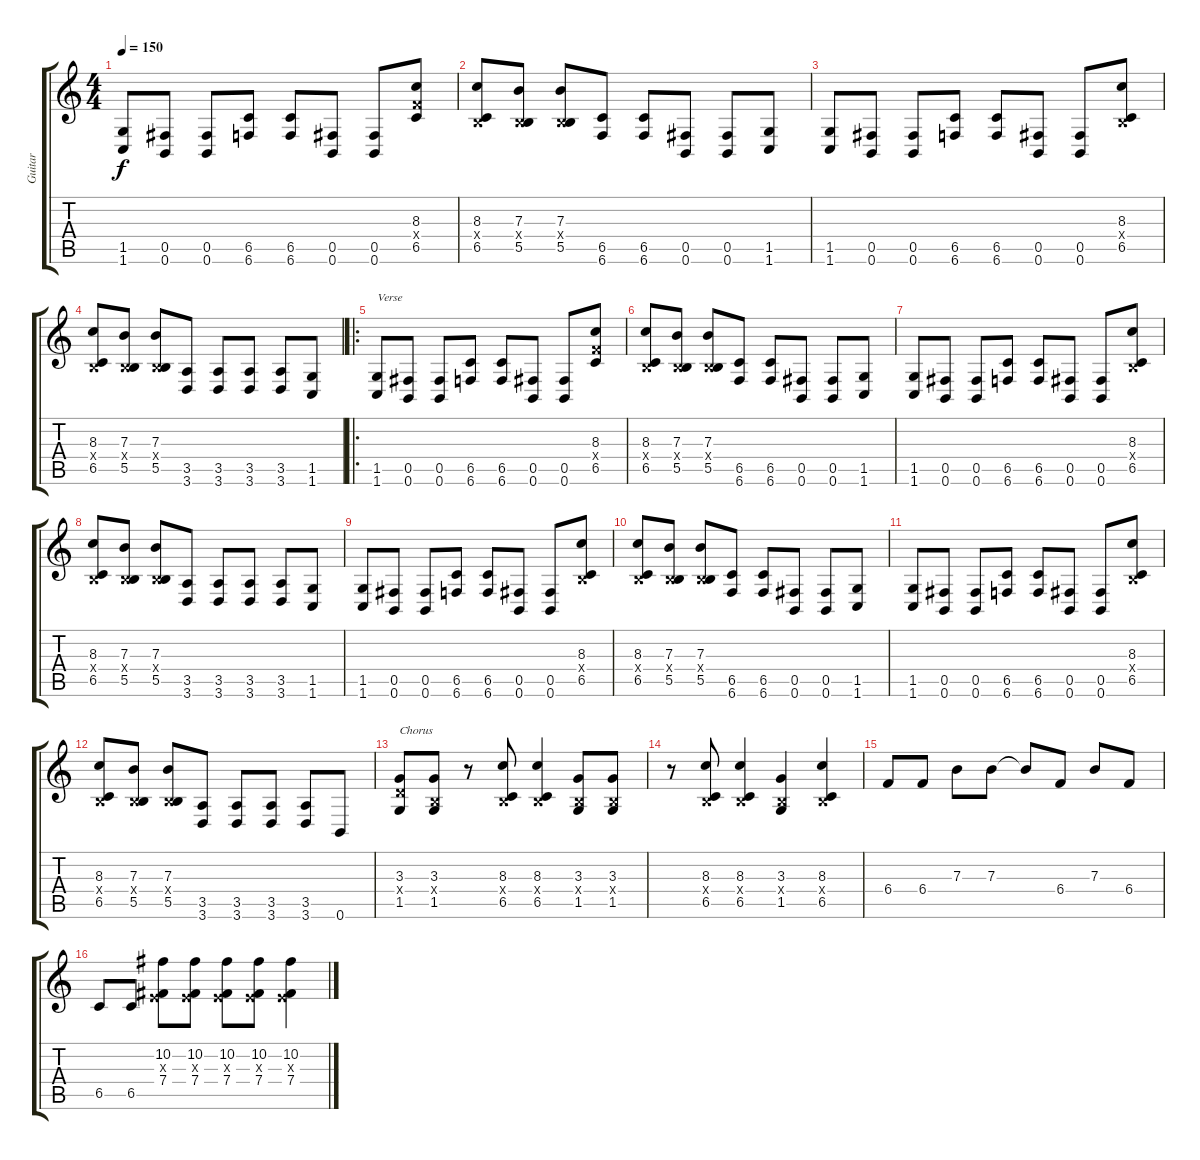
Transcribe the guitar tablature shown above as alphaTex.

\track ("Guitar" "Guitar") {instrument distortionguitar}
\staff {score tabs}
\tuning (Db4 Ab3 E3 B2 Gb2 B1) {hide}
\ts (4 4)
\tempo 150
\clef g2
\ks c
(1.5 1.6).8{dy f} (0.5 0.6).8 (0.5 0.6).8 (6.5 6.6).8 (6.5 6.6).8 (0.5 0.6).8 (0.5 0.6).8 (8.3 6.4{x} 6.5).8 |
(8.3 0.4{x} 6.5).8 (7.3 0.4{x} 5.5).8 (7.3 0.4{x} 5.5).8 (6.5 6.6).8 (6.5 6.6).8 (0.5 0.6).8 (0.5 0.6).8 (1.5 1.6).8 |
(1.5 1.6).8 (0.5 0.6).8 (0.5 0.6).8 (6.5 6.6).8 (6.5 6.6).8 (0.5 0.6).8 (0.5 0.6).8 (8.3 0.4{x} 6.5).8 |
(8.3 0.4{x} 6.5).8 (7.3 0.4{x} 5.5).8 (7.3 0.4{x} 5.5).8 (3.5 3.6).8 (3.5 3.6).8 (3.5 3.6).8 (3.5 3.6).8 (1.5 1.6).8 |
\ro
(1.5 1.6).8{txt "Verse"} (0.5 0.6).8 (0.5 0.6).8 (6.5 6.6).8 (6.5 6.6).8 (0.5 0.6).8 (0.5 0.6).8 (8.3 6.4{x} 6.5).8 |
(8.3 0.4{x} 6.5).8 (7.3 0.4{x} 5.5).8 (7.3 0.4{x} 5.5).8 (6.5 6.6).8 (6.5 6.6).8 (0.5 0.6).8 (0.5 0.6).8 (1.5 1.6).8 |
(1.5 1.6).8 (0.5 0.6).8 (0.5 0.6).8 (6.5 6.6).8 (6.5 6.6).8 (0.5 0.6).8 (0.5 0.6).8 (8.3 0.4{x} 6.5).8 |
(8.3 0.4{x} 6.5).8 (7.3 0.4{x} 5.5).8 (7.3 0.4{x} 5.5).8 (3.5 3.6).8 (3.5 3.6).8 (3.5 3.6).8 (3.5 3.6).8 (1.5 1.6).8 |
(1.5 1.6).8 (0.5 0.6).8 (0.5 0.6).8 (6.5 6.6).8 (6.5 6.6).8 (0.5 0.6).8 (0.5 0.6).8 (8.3 0.4{x} 6.5).8 |
(8.3 0.4{x} 6.5).8 (7.3 0.4{x} 5.5).8 (7.3 0.4{x} 5.5).8 (6.5 6.6).8 (6.5 6.6).8 (0.5 0.6).8 (0.5 0.6).8 (1.5 1.6).8 |
(1.5 1.6).8 (0.5 0.6).8 (0.5 0.6).8 (6.5 6.6).8 (6.5 6.6).8 (0.5 0.6).8 (0.5 0.6).8 (8.3 0.4{x} 6.5).8 |
(8.3 0.4{x} 6.5).8 (7.3 0.4{x} 5.5).8 (7.3 0.4{x} 5.5).8 (3.5 3.6).8 (3.5 3.6).8 (3.5 3.6).8 (3.5 3.6).8 0.6.8 |
(3.3 3.4{x} 1.5).8{txt "Chorus"} (3.3 0.4{x} 1.5).8 r.8 (8.3 0.4{x} 6.5).8 (8.3 0.4{x} 6.5).4 (3.3 0.4{x} 1.5).8 (3.3 0.4{x} 1.5).8 |
r.8 (8.3 0.4{x} 6.5).8 (8.3 0.4{x} 6.5).4 (3.3 0.4{x} 1.5).4 (8.3 0.4{x} 6.5).4 |
6.4.8 6.4.8 7.3.8 7.3.8 7.3{t}.8 6.4.8 7.3.8 6.4.8 |
6.5.8 6.5.8 (10.2 0.3{x} 7.4).8 (10.2 0.3{x} 7.4).8 (10.2 0.3{x} 7.4).8 (10.2 0.3{x} 7.4).8 (10.2 0.3{x} 7.4).4
